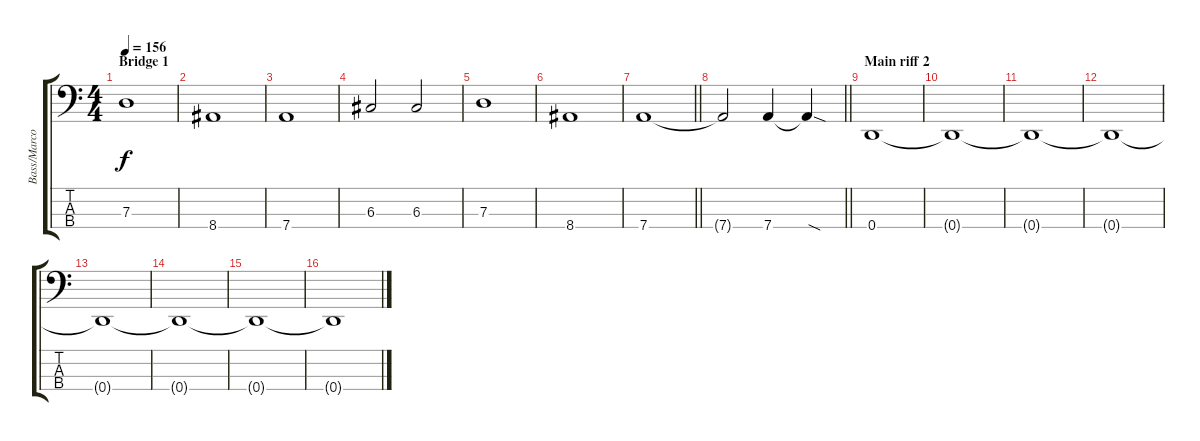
\track ("Bass/Marco" "Bass/Marco") {instrument electricbasspick}
\staff {score tabs}
\tuning (F2 C2 G1 D1) {hide}
\ts (4 4)
\section ("" "Bridge 1")
\tempo 156
\clef f4
\ks c
7.3.1{dy f} |
8.4.1 |
7.4.1 |
6.3.2 6.3.2 |
7.3.1 |
8.4.1 |
\barLineRight lightlight
7.4.1 |
\barLineRight lightlight
7.4{t}.2 7.4.4 7.4{sod t}.4 |
\section ("" "Main riff 2")
0.4.1 |
0.4{t}.1 |
0.4{t}.1 |
0.4{t}.1 |
0.4{t}.1 |
0.4{t}.1 |
0.4{t}.1 |
0.4{t}.1
